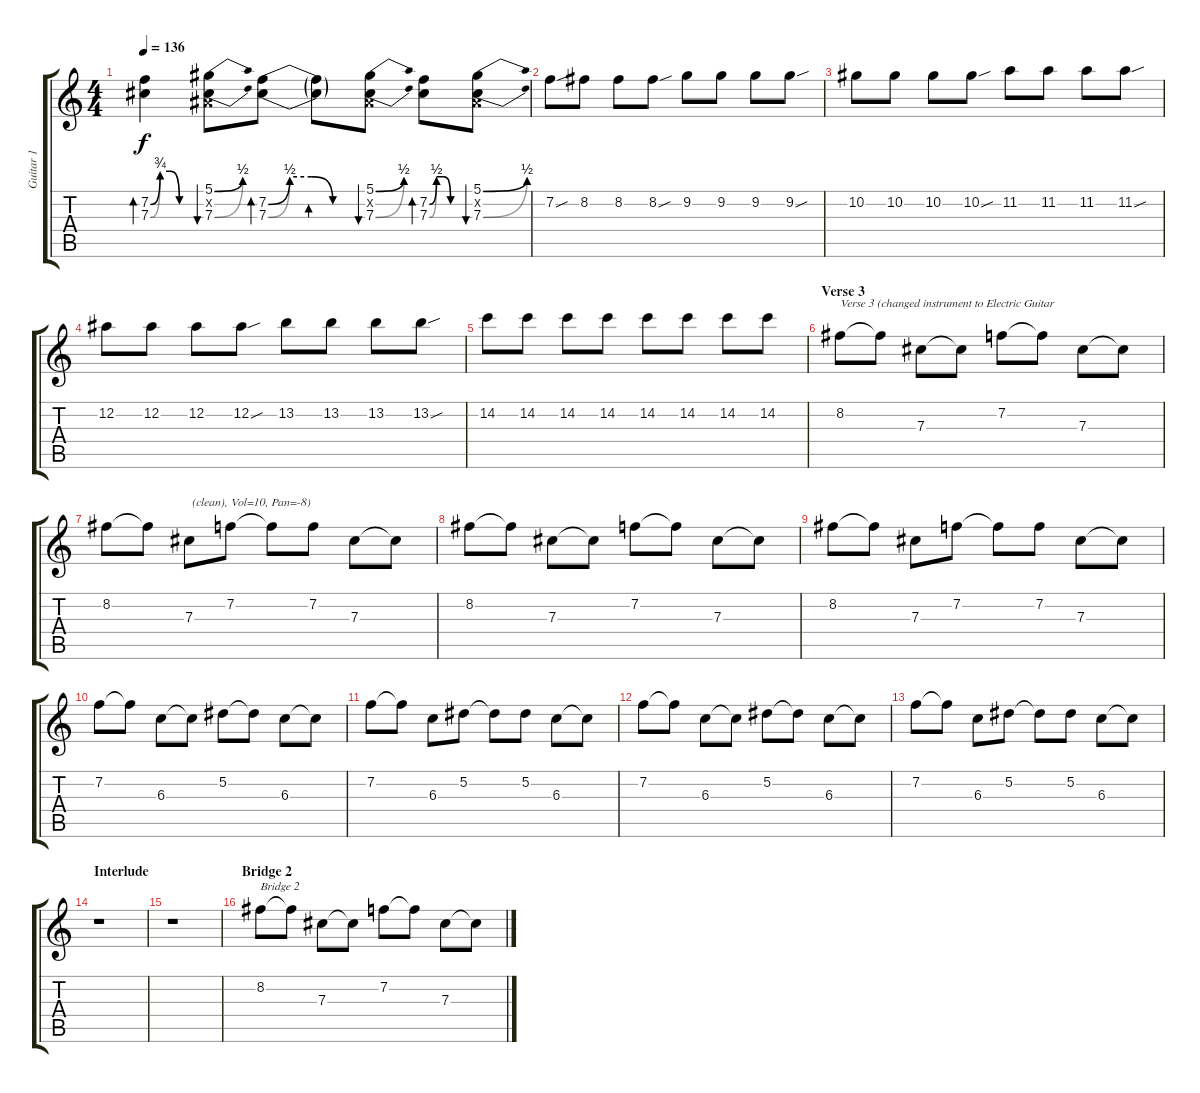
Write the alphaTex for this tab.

\track ("Guitar 1 " "Guitar 1 ") {instrument distortionguitar}
\staff {score tabs}
\tuning (Eb4 Bb3 Gb3 Db3 Ab2 Eb2) {hide}
\ts (4 4)
\tempo 136
\clef g2
\ks c
(7.2{be (custom 0 0 15 3 30 3 45 0 60 0)} 7.3{be (custom 0 0 15 3 30 3 45 0 60 0)}).4{bd 30 dy f} (5.1{be (bend 0 0 60 2)} 0.2{x} 7.3{be (bend 0 0 60 2)}).8{bu 30} (7.2{be (custom 0 0 15 2 30 2 45 0 60 0)} 7.3{be (custom 0 0 15 2 30 2 45 0 60 0)}).8{bd 30} (7.2{t} 7.3{t}).8{bd 60} (5.1{be (bend 0 0 60 2)} 0.2{x} 7.3{be (bend 0 0 60 2)}).8{bu 30} (7.2{be (custom 0 0 15 2 30 2 45 0 60 0)} 7.3{be (custom 0 0 15 2 30 2 45 0 60 0)}).8{bd 30} (5.1{be (bend 0 0 60 2)} 0.2{x} 7.3{be (bend 0 0 60 2)}).8{bu 30} |
7.2{sou}.8 8.2.8 8.2.8 8.2{sou}.8 9.2.8 9.2.8 9.2.8 9.2{sou}.8 |
10.2.8 10.2.8 10.2.8 10.2{sou}.8 11.2.8 11.2.8 11.2.8 11.2{sou}.8 |
12.2.8 12.2.8 12.2.8 12.2{sou}.8 13.2.8 13.2.8 13.2.8 13.2{sou}.8 |
14.2.8 14.2.8 14.2.8 14.2.8 14.2.8 14.2.8 14.2.8 14.2.8 |
\section ("" "Verse 3")
8.2.8{txt "Verse 3 (changed instrument to Electric Guitar " volume 10 balance 0 instrument electricguitarclean} 8.2{t}.8 7.3.8 7.3{t}.8 7.2.8 7.2{t}.8 7.3.8 7.3{t}.8 |
8.2.8 8.2{t}.8 7.3.8{txt " (clean), Vol=10, Pan=-8)"} 7.2.8 7.2{t}.8 7.2.8 7.3.8 7.3{t}.8 |
8.2.8 8.2{t}.8 7.3.8 7.3{t}.8 7.2.8 7.2{t}.8 7.3.8 7.3{t}.8 |
8.2.8 8.2{t}.8 7.3.8 7.2.8 7.2{t}.8 7.2.8 7.3.8 7.3{t}.8 |
7.2.8 7.2{t}.8 6.3.8 6.3{t}.8 5.2.8 5.2{t}.8 6.3.8 6.3{t}.8 |
7.2.8 7.2{t}.8 6.3.8 5.2.8 5.2{t}.8 5.2.8 6.3.8 6.3{t}.8 |
7.2.8 7.2{t}.8 6.3.8 6.3{t}.8 5.2.8 5.2{t}.8 6.3.8 6.3{t}.8 |
7.2.8 7.2{t}.8 6.3.8 5.2.8 5.2{t}.8 5.2.8 6.3.8 6.3{t}.8 |
\section ("" "Interlude")
r.1 |
r.1 |
\section ("" "Bridge 2")
8.2.8{txt "Bridge 2"} 8.2{t}.8 7.3.8 7.3{t}.8 7.2.8 7.2{t}.8 7.3.8 7.3{t}.8
